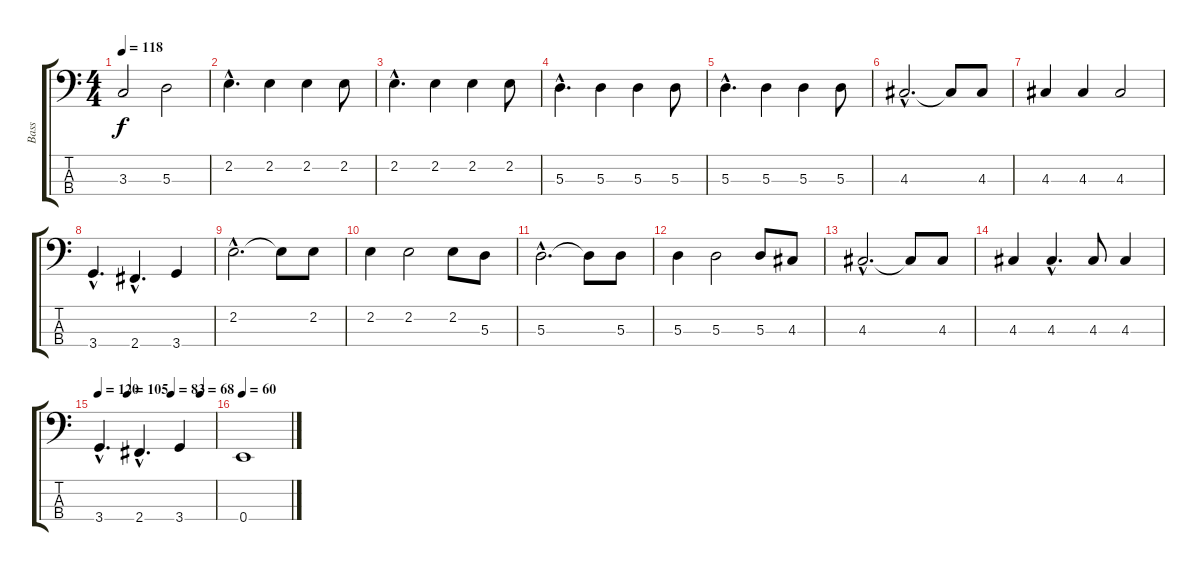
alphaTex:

\track ("Bass" "Bass") {instrument electricbasspick}
\staff {score tabs}
\tuning (G2 D2 A1 E1) {hide}
\ts (4 4)
\tempo 118
\clef f4
\ks c
3.3.2{dy f} 5.3.2 |
2.2{hac}.4{d} 2.2.4 2.2.4 2.2.8 |
2.2{hac}.4{d} 2.2.4 2.2.4 2.2.8 |
5.3{hac}.4{d} 5.3.4 5.3.4 5.3.8 |
5.3{hac}.4{d} 5.3.4 5.3.4 5.3.8 |
4.3{hac}.2{d} 4.3{t}.8 4.3.8 |
4.3.4 4.3.4 4.3.2 |
3.4{hac}.4{d} 2.4{hac}.4{d} 3.4.4 |
2.2{hac}.2{d} 2.2{t}.8 2.2.8 |
2.2.4 2.2.2 2.2.8 5.3.8 |
5.3{hac}.2{d} 5.3{t}.8 5.3.8 |
5.3.4 5.3.2 5.3.8 4.3.8 |
4.3{hac}.2{d} 4.3{t}.8 4.3.8 |
4.3.4 4.3{hac}.4{d} 4.3.8 4.3.4 |
\tempo 120
\tempo (105 0.25)
\tempo (83 0.625)
\tempo (68 0.875)
3.4{hac}.4{d} 2.4{hac}.4{d} 3.4.4 |
\tempo 60
0.4.1
